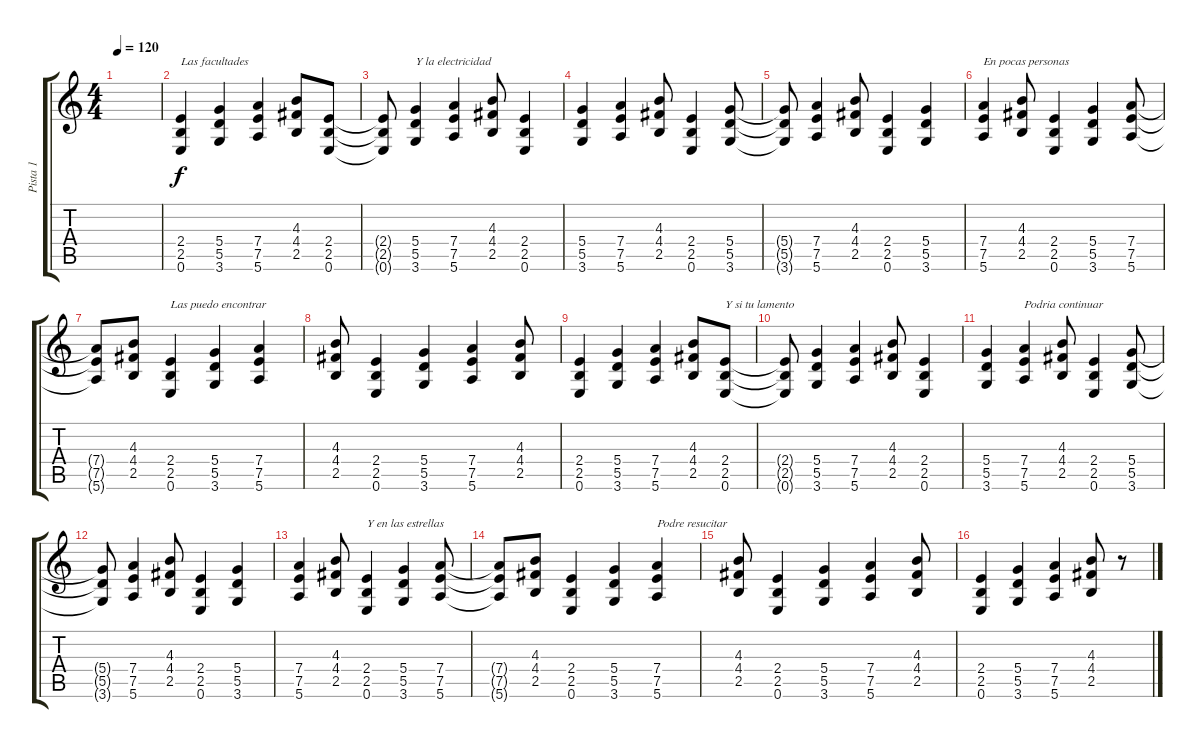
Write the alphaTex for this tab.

\track ("Pista 1" "Pista 1") {instrument distortionguitar}
\staff {score tabs}
\tuning (E4 B3 G3 D3 A2 E2) {hide}
\ts (4 4)
\tempo 120
\clef g2
\ks c
|
(2.4 2.5 0.6).4{txt "Las facultades"} (5.4 5.5 3.6).4 (7.4 7.5 5.6).4 (4.3 4.4 2.5).8 (2.4 2.5 0.6).8 |
(2.4{t} 2.5{t} 0.6{t}).8 (5.4 5.5 3.6).4{txt "Y la electricidad "} (7.4 7.5 5.6).4 (4.3 4.4 2.5).8 (2.4 2.5 0.6).4 |
(5.4 5.5 3.6).4 (7.4 7.5 5.6).4 (4.3 4.4 2.5).8 (2.4 2.5 0.6).4 (5.4 5.5 3.6).8 |
(5.4{t} 5.5{t} 3.6{t}).8 (7.4 7.5 5.6).4 (4.3 4.4 2.5).8 (2.4 2.5 0.6).4 (5.4 5.5 3.6).4 |
(7.4 7.5 5.6).4{txt "En pocas personas              "} (4.3 4.4 2.5).8 (2.4 2.5 0.6).4 (5.4 5.5 3.6).4 (7.4 7.5 5.6).8 |
(7.4{t} 7.5{t} 5.6{t}).8 (4.3 4.4 2.5).8 (2.4 2.5 0.6).4{txt "Las puedo encontrar"} (5.4 5.5 3.6).4 (7.4 7.5 5.6).4 |
(4.3 4.4 2.5).8 (2.4 2.5 0.6).4 (5.4 5.5 3.6).4 (7.4 7.5 5.6).4 (4.3 4.4 2.5).8 |
(2.4 2.5 0.6).4 (5.4 5.5 3.6).4 (7.4 7.5 5.6).4 (4.3 4.4 2.5).8 (2.4 2.5 0.6).8{txt "Y si tu lamento"} |
(2.4{t} 2.5{t} 0.6{t}).8 (5.4 5.5 3.6).4 (7.4 7.5 5.6).4 (4.3 4.4 2.5).8 (2.4 2.5 0.6).4 |
(5.4 5.5 3.6).4 (7.4 7.5 5.6).4{txt "Podria continuar"} (4.3 4.4 2.5).8 (2.4 2.5 0.6).4 (5.4 5.5 3.6).8 |
(5.4{t} 5.5{t} 3.6{t}).8 (7.4 7.5 5.6).4 (4.3 4.4 2.5).8 (2.4 2.5 0.6).4 (5.4 5.5 3.6).4 |
(7.4 7.5 5.6).4 (4.3 4.4 2.5).8 (2.4 2.5 0.6).4{txt "Y en las estrellas"} (5.4 5.5 3.6).4 (7.4 7.5 5.6).8 |
(7.4{t} 7.5{t} 5.6{t}).8 (4.3 4.4 2.5).8 (2.4 2.5 0.6).4 (5.4 5.5 3.6).4 (7.4 7.5 5.6).4{txt "Podre resucitar"} |
(4.3 4.4 2.5).8 (2.4 2.5 0.6).4 (5.4 5.5 3.6).4 (7.4 7.5 5.6).4 (4.3 4.4 2.5).8 |
(2.4 2.5 0.6).4 (5.4 5.5 3.6).4 (7.4 7.5 5.6).4 (4.3 4.4 2.5).8 r.8
